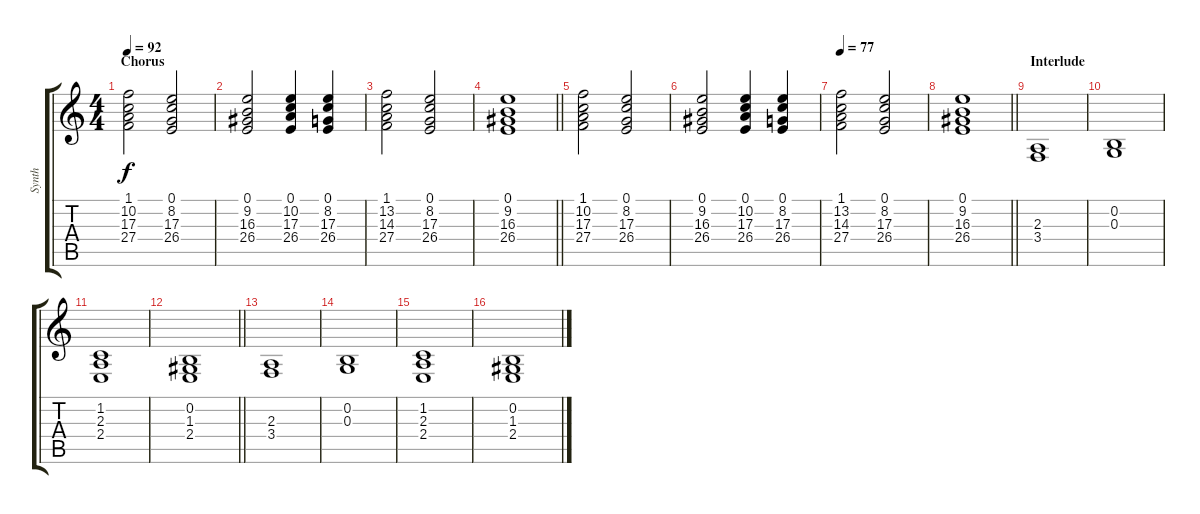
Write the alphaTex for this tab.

\track ("Synth" "Synth") {instrument pad8sweep}
\staff {score tabs}
\tuning (E4 B3 G3 D3 A2 E2) {hide}
\ts (4 4)
\section ("" "Chorus")
\tempo 92
\clef g2
\ks c
(1.1 10.2 17.3 27.4).2{dy f} (0.1 8.2 17.3 26.4).2 |
(0.1 9.2 16.3 26.4).2 (0.1 10.2 17.3 26.4).4 (0.1 8.2 17.3 26.4).4 |
(1.1 13.2 14.3 27.4).2 (0.1 8.2 17.3 26.4).2 |
\barLineRight lightlight
(0.1 9.2 16.3 26.4).1 |
(1.1 10.2 17.3 27.4).2 (0.1 8.2 17.3 26.4).2 |
(0.1 9.2 16.3 26.4).2 (0.1 10.2 17.3 26.4).4 (0.1 8.2 17.3 26.4).4 |
\tempo 77
(1.1 13.2 14.3 27.4).2 (0.1 8.2 17.3 26.4).2 |
\barLineRight lightlight
(0.1 9.2 16.3 26.4).1 |
\section ("" "Interlude")
(2.3 3.4).1{volume 7} |
(0.2 0.3).1 |
(1.2 2.3 2.4).1 |
\barLineRight lightlight
(0.2 1.3 2.4).1 |
(2.3 3.4).1{volume 7} |
(0.2 0.3).1 |
(1.2 2.3 2.4).1 |
(0.2 1.3 2.4).1
